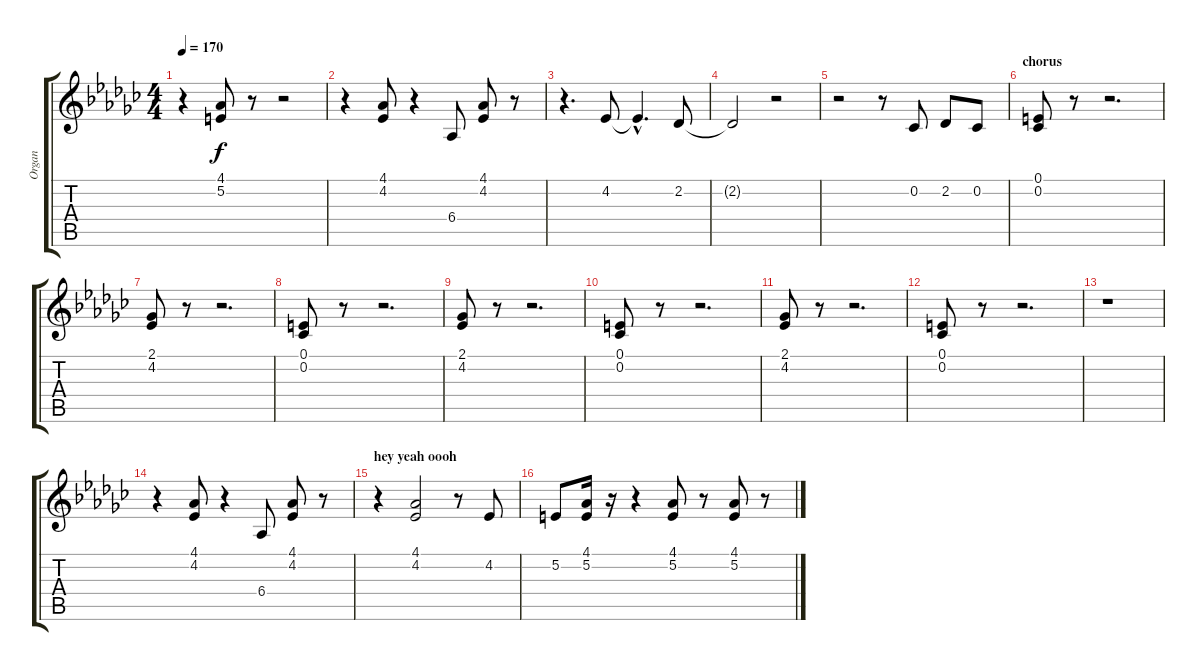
\track ("Organ" "Organ") {instrument electricpiano1}
\staff {score tabs}
\tuning (E4 B3 G3 D3 A2 E2) {hide}
\ts (4 4)
\tempo 170
\clef g2
\ks ebminor
r.4{dy f} (4.1 5.2).8 r.8 r.2 |
r.4 (4.1 4.2).8 r.4 6.4.8 (4.1 4.2).8 r.8 |
r.4{d} 4.2.8 4.2{hac t}.4{d} 2.2.8 |
2.2{t}.2 r.2 |
r.2 r.8 0.2.8 2.2.8 0.2.8 |
\section ("" "chorus")
(0.1 0.2).8 r.8 r.2{d} |
(2.1 4.2).8 r.8 r.2{d} |
(0.1 0.2).8 r.8 r.2{d} |
(2.1 4.2).8 r.8 r.2{d} |
(0.1 0.2).8 r.8 r.2{d} |
(2.1 4.2).8 r.8 r.2{d} |
(0.1 0.2).8 r.8 r.2{d} |
r.1 |
r.4 (4.1 4.2).8 r.4 6.4.8 (4.1 4.2).8 r.8 |
\section ("" "hey yeah oooh")
r.4 (4.1 4.2).2 r.8 4.2.8 |
5.2.8 (4.1 5.2).16 r.16 r.4 (4.1 5.2).8 r.8 (4.1 5.2).8 r.8
